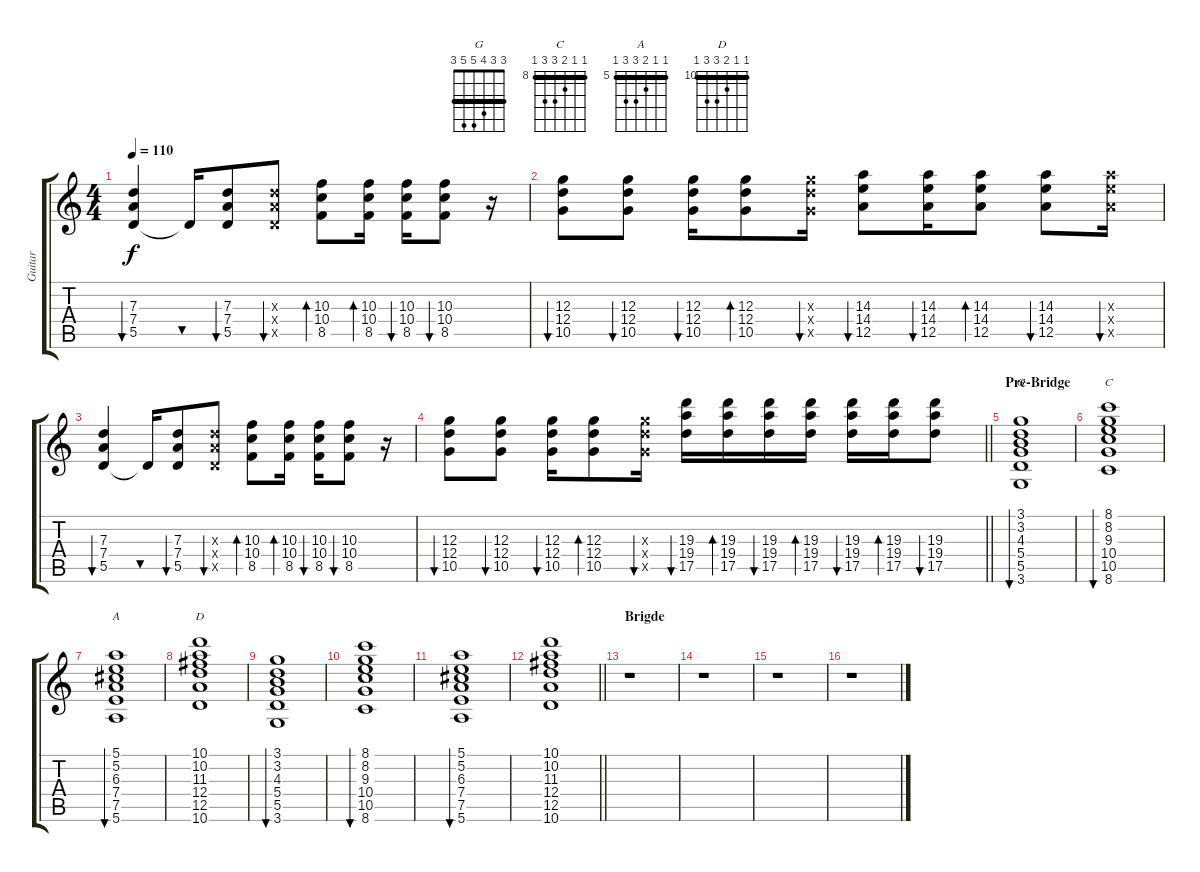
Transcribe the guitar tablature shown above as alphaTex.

\track ("Guitar" "Guitar") {instrument overdrivenguitar}
\staff {score tabs}
\tuning (E4 B3 G3 D3 A2 E2) {hide}
\chord ("G" 3 3 4 5 5 3) {barre 3}
\chord ("C" 8 8 9 10 10 8) {firstfret 8 barre 8}
\chord ("A" 5 5 6 7 7 5) {firstfret 5 barre 5}
\chord ("D" 10 10 11 12 12 10) {firstfret 10 barre 10}
\ts (4 4)
\tempo 110
\clef g2
\ks c
(7.3 7.4 5.5).4{bu 60 dy f} 5.5{t}.16{bu 60} (7.3 7.4 5.5).8{bu 60} (7.3{x} 7.4{x} 5.5{x}).8{bu 60} (10.3 10.4 8.5).8{bd 60} (10.3 10.4 8.5).16{bd 60} (10.3 10.4 8.5).16{bu 60} (10.3 10.4 8.5).8{bu 60} r.16 |
(12.3 12.4 10.5).8{bu 60} (12.3 12.4 10.5).8{bu 60} (12.3 12.4 10.5).16{bu 60} (12.3 12.4 10.5).8{bd 60} (12.3{x} 12.4{x} 10.5{x}).16{bu 60} (14.3 14.4 12.5).8{bu 60} (14.3 14.4 12.5).16{bu 60} (14.3 14.4 12.5).8{bd 60} (14.3 14.4 12.5).8{bu 60} (14.3{x} 14.4{x} 12.5{x}).16{bu 60} |
(7.3 7.4 5.5).4{bu 60} 5.5{t}.16{bu 60} (7.3 7.4 5.5).8{bu 60} (7.3{x} 7.4{x} 5.5{x}).8{bu 60} (10.3 10.4 8.5).8{bd 60} (10.3 10.4 8.5).16{bd 60} (10.3 10.4 8.5).16{bu 60} (10.3 10.4 8.5).8{bu 60} r.16 |
\barLineRight lightlight
(12.3 12.4 10.5).8{bu 60} (12.3 12.4 10.5).8{bu 60} (12.3 12.4 10.5).16{bu 60} (12.3 12.4 10.5).8{bd 60} (12.3{x} 12.4{x} 10.5{x}).16{bu 60} (19.3 19.4 17.5).16{bu 60} (19.3 19.4 17.5).16{bd 60} (19.3 19.4 17.5).16{bu 60} (19.3 19.4 17.5).16{bd 60} (19.3 19.4 17.5).16{bu 60} (19.3 19.4 17.5).16{bd 60} (19.3 19.4 17.5).8{bu 60} |
\section ("" "Pre-Bridge")
(3.1 3.2 4.3 5.4 5.5 3.6).1{bu 480 ch "G" instrument electricguitarclean} |
(8.1 8.2 9.3 10.4 10.5 8.6).1{bu 480 ch "C"} |
(5.1 5.2 6.3 7.4 7.5 5.6).1{bu 480 ch "A"} |
(10.1 10.2 11.3 12.4 12.5 10.6).1{ch "D"} |
(3.1 3.2 4.3 5.4 5.5 3.6).1{bu 480} |
(8.1 8.2 9.3 10.4 10.5 8.6).1{bu 480} |
(5.1 5.2 6.3 7.4 7.5 5.6).1{bu 480} |
\barLineRight lightlight
(10.1 10.2 11.3 12.4 12.5 10.6).1 |
\section ("" "Brigde")
r.1 |
r.1 |
r.1 |
r.1
